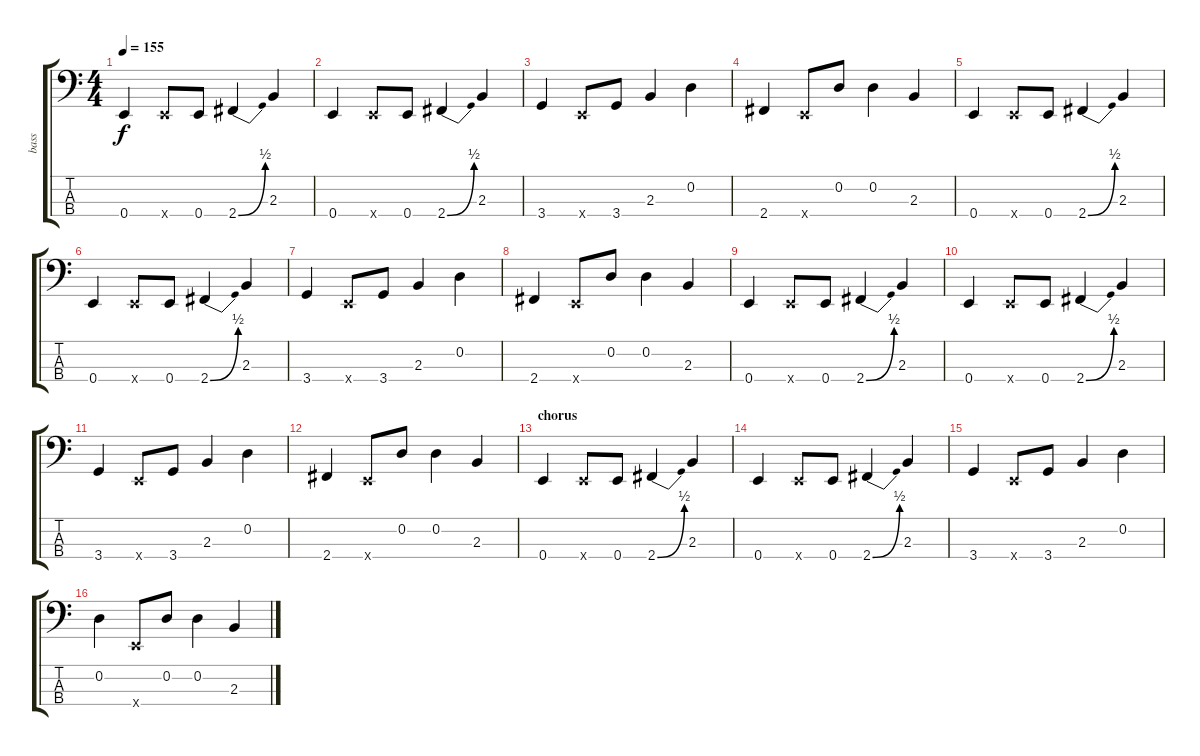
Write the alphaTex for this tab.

\track ("bass" "bass") {instrument acousticbass}
\staff {score tabs}
\tuning (G2 D2 A1 E1) {hide}
\ts (4 4)
\tempo 155
\clef f4
\ks c
0.4.4{dy f} 0.4{x}.8 0.4.8 2.4{be (bend 0 0 60 2)}.4 2.3.4 |
0.4.4 0.4{x}.8 0.4.8 2.4{be (bend 0 0 60 2)}.4 2.3.4 |
3.4.4 0.4{x}.8 3.4.8 2.3.4 0.2.4 |
2.4.4 0.4{x}.8 0.2.8 0.2.4 2.3.4 |
0.4.4 0.4{x}.8 0.4.8 2.4{be (bend 0 0 60 2)}.4 2.3.4 |
0.4.4 0.4{x}.8 0.4.8 2.4{be (bend 0 0 60 2)}.4 2.3.4 |
3.4.4 0.4{x}.8 3.4.8 2.3.4 0.2.4 |
2.4.4 0.4{x}.8 0.2.8 0.2.4 2.3.4 |
0.4.4 0.4{x}.8 0.4.8 2.4{be (bend 0 0 60 2)}.4 2.3.4 |
0.4.4 0.4{x}.8 0.4.8 2.4{be (bend 0 0 60 2)}.4 2.3.4 |
3.4.4 0.4{x}.8 3.4.8 2.3.4 0.2.4 |
2.4.4 0.4{x}.8 0.2.8 0.2.4 2.3.4 |
\section ("" "chorus")
0.4.4 0.4{x}.8 0.4.8 2.4{be (bend 0 0 60 2)}.4 2.3.4 |
0.4.4 0.4{x}.8 0.4.8 2.4{be (bend 0 0 60 2)}.4 2.3.4 |
3.4.4 0.4{x}.8 3.4.8 2.3.4 0.2.4 |
0.2.4 0.4{x}.8 0.2.8 0.2.4 2.3.4
